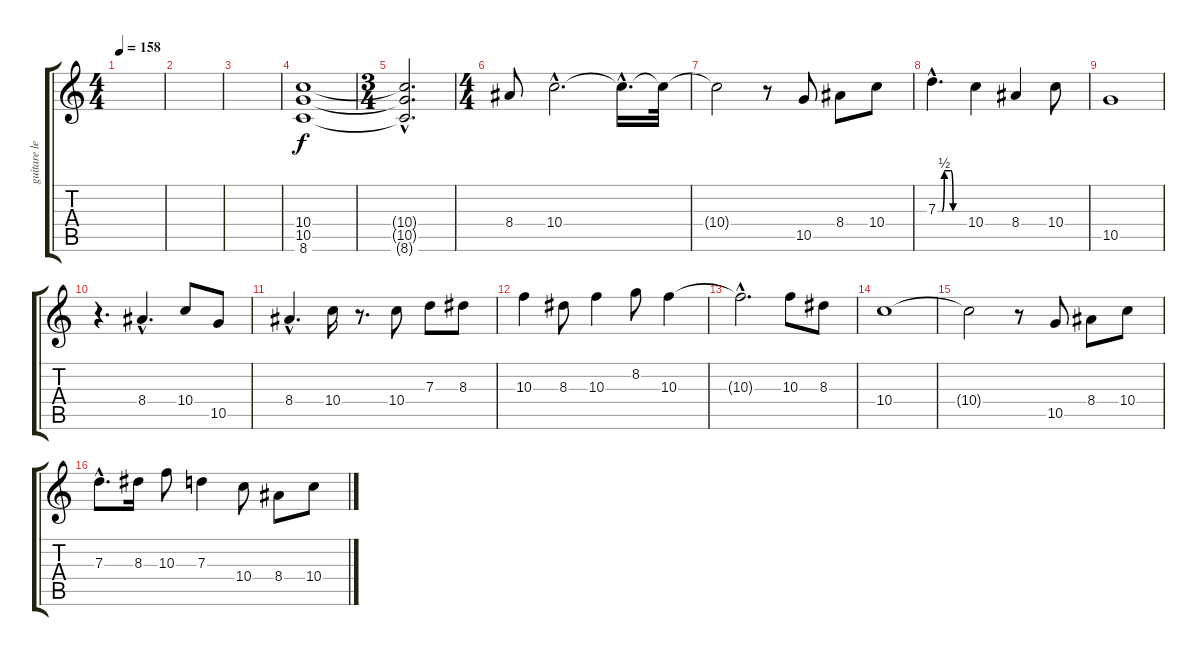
\track ("guitare lead satriani" "guitare le") {instrument distortionguitar}
\staff {score tabs}
\tuning (E4 B3 G3 D3 A2 E2) {hide}
\ts (4 4)
\tempo 158
\clef g2
\ks c
|
|
|
(10.4 10.5 8.6).1{volume 14} |
\ts (3 4)
(10.4{hac t} 10.5{hac t} 8.6{hac t}).2{d} |
\ts (4 4)
8.4.8 10.4{hac}.2{d} 10.4{hac t}.16{d} 10.4{t}.32 |
10.4{t}.2 r.8 10.5.8 8.4.8 10.4.8 |
7.3{be (custom 0 0 9 0 15 2 30 2 35 0 45 0 60 0) hac}.4{d} 10.4.4 8.4.4 10.4.8 |
10.5.1 |
r.4{d} 8.4{hac}.4{d} 10.4.8 10.5.8 |
8.4{hac}.4{d} 10.4.16 r.8{d} 10.4.8 7.3.8 8.3.8 |
10.3.4 8.3.8 10.3.4 8.2.8 10.3.4 |
10.3{hac t}.2{d} 10.3.8 8.3.8 |
10.4.1 |
10.4{t}.2 r.8 10.5.8 8.4.8 10.4.8 |
7.3{hac}.8{d} 8.3.16 10.3.8 7.3.4 10.4.8 8.4.8 10.4.8
